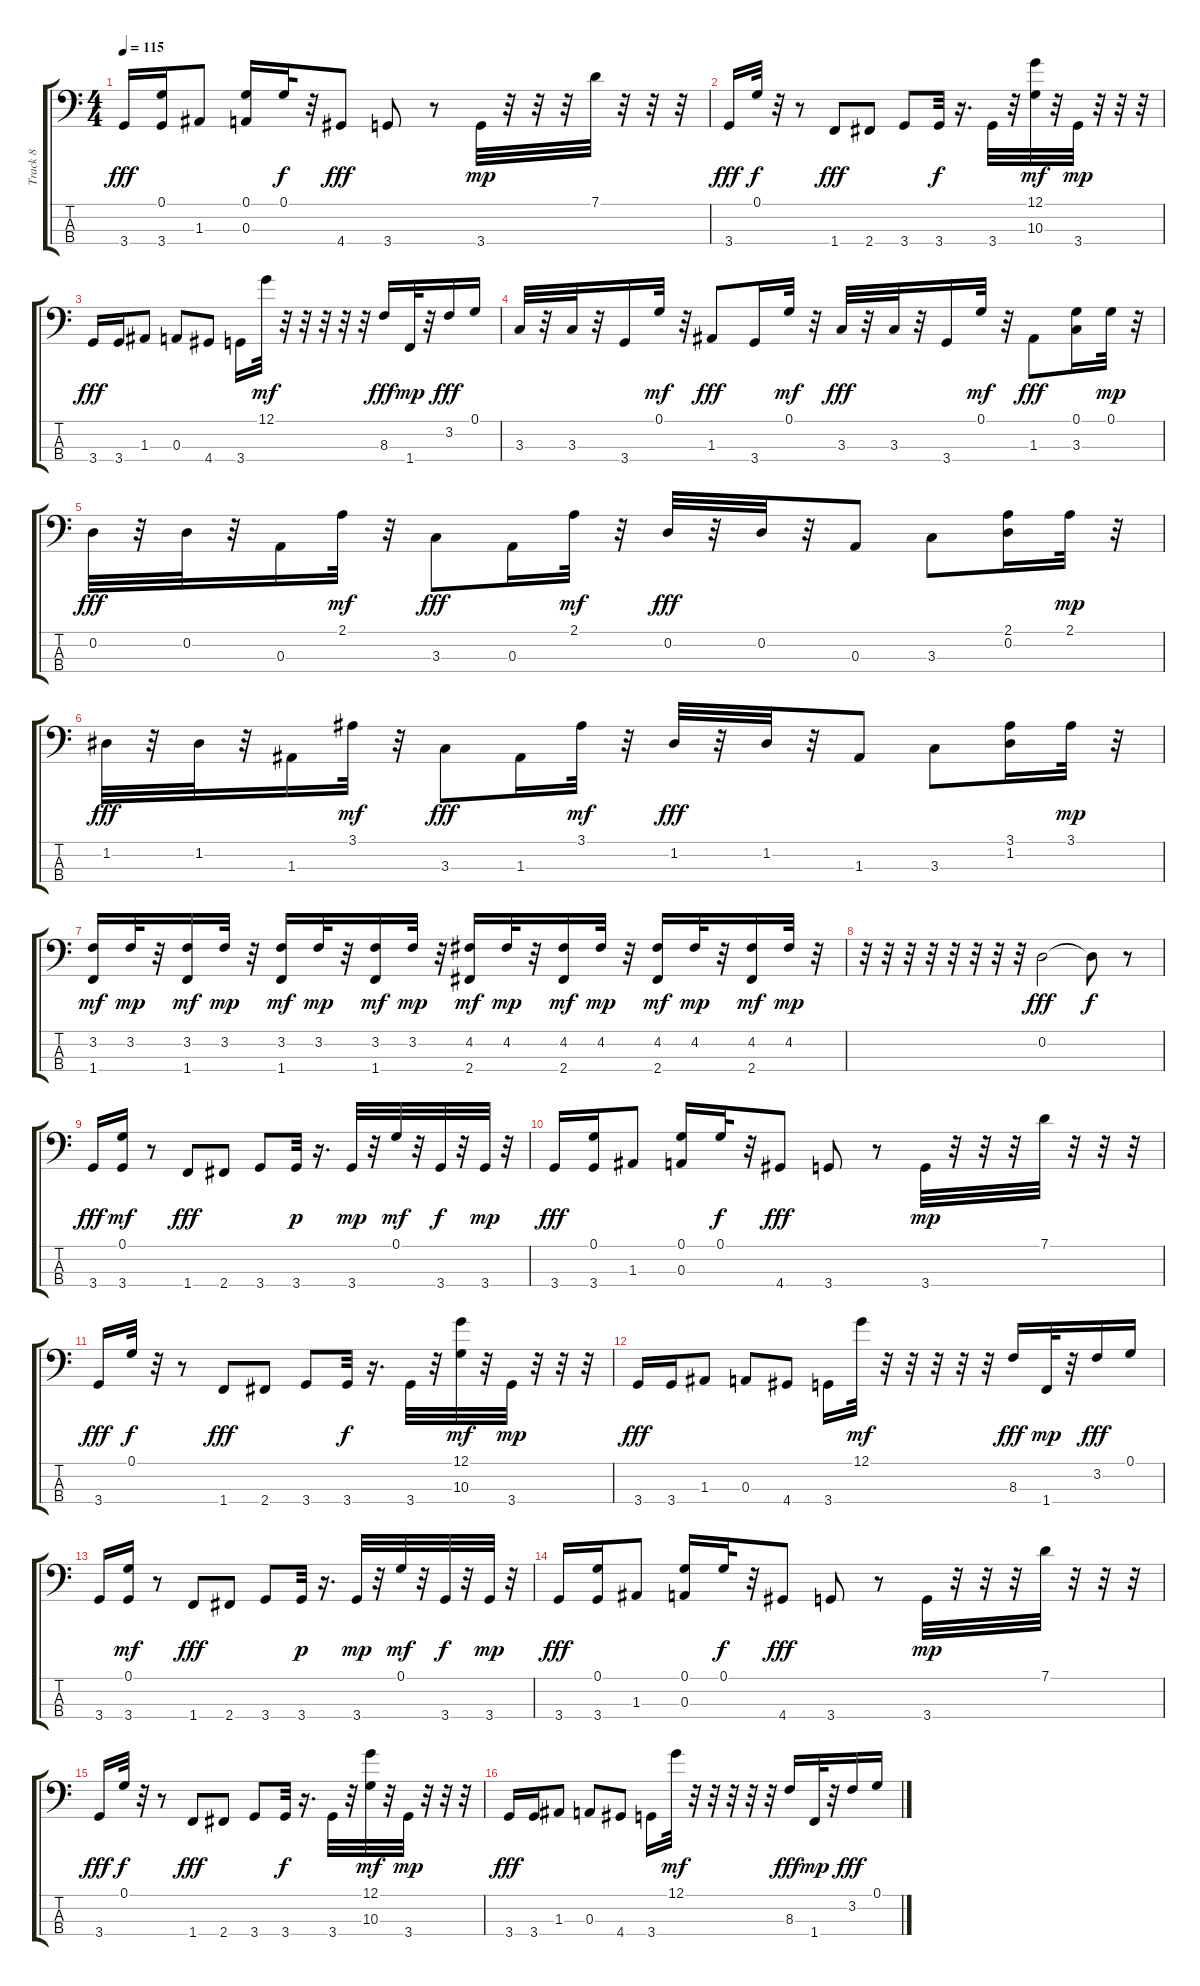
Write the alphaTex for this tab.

\track ("Track 8" "Track 8") {instrument slapbass1}
\staff {score tabs}
\tuning (G2 D2 A1 E1) {hide}
\ts (4 4)
\tempo 115
\clef f4
\ks c
3.4.16{dy fff} (0.1 3.4).16 1.3.8 (0.1 0.3).16 0.1.32{dy f} r.32 4.4.8{dy fff} 3.4.8 r.8 3.4.32{dy mp} r.32 r.32 r.32 7.1.32 r.32 r.32 r.32 |
3.4.16{dy fff} 0.1.32{dy f} r.32 r.8 1.4.8{dy fff} 2.4.8 3.4.8 3.4.32{dy f} r.16{d} 3.4.32 r.32 (12.1 10.3).32{dy mf} r.32 3.4.32{dy mp} r.32 r.32 r.32 |
3.4.16{dy fff} 3.4.16 1.3.8 0.3.8 4.4.8 3.4.16 12.1.32{dy mf} r.32 r.32 r.32 r.32 r.32 8.3.16{dy fff} 1.4.32{dy mp} r.32 3.2.16{dy fff} 0.1.16 |
3.3.32 r.32 3.3.32 r.32 3.4.16 0.1.32{dy mf} r.32 1.3.8{dy fff} 3.4.16 0.1.32{dy mf} r.32 3.3.32{dy fff} r.32 3.3.32 r.32 3.4.16 0.1.32{dy mf} r.32 1.3.8{dy fff} (0.1 3.3).16 0.1.32{dy mp} r.32 |
0.2.32{dy fff} r.32 0.2.32 r.32 0.3.16 2.1.32{dy mf} r.32 3.3.8{dy fff} 0.3.16 2.1.32{dy mf} r.32 0.2.32{dy fff} r.32 0.2.32 r.32 0.3.8 3.3.8 (2.1 0.2).16 2.1.32{dy mp} r.32 |
1.2.32{dy fff} r.32 1.2.32 r.32 1.3.16 3.1.32{dy mf} r.32 3.3.8{dy fff} 1.3.16 3.1.32{dy mf} r.32 1.2.32{dy fff} r.32 1.2.32 r.32 1.3.8 3.3.8 (3.1 1.2).16 3.1.32{dy mp} r.32 |
(3.2 1.4).16{dy mf} 3.2.32{dy mp} r.32 (3.2 1.4).16{dy mf} 3.2.32{dy mp} r.32 (3.2 1.4).16{dy mf} 3.2.32{dy mp} r.32 (3.2 1.4).16{dy mf} 3.2.32{dy mp} r.32 (4.2 2.4).16{dy mf} 4.2.32{dy mp} r.32 (4.2 2.4).16{dy mf} 4.2.32{dy mp} r.32 (4.2 2.4).16{dy mf} 4.2.32{dy mp} r.32 (4.2 2.4).16{dy mf} 4.2.32{dy mp} r.32 |
r.32 r.32 r.32 r.32 r.32 r.32 r.32 r.32 0.2.2{dy fff} 0.2{t}.8{dy f} r.8 |
3.4.16{dy fff} (0.1 3.4).16{dy mf} r.8 1.4.8{dy fff} 2.4.8 3.4.8 3.4.32{dy p} r.16{d} 3.4.32{dy mp} r.32 0.1.32{dy mf} r.32 3.4.32{dy f} r.32 3.4.32{dy mp} r.32 |
3.4.16{dy fff} (0.1 3.4).16 1.3.8 (0.1 0.3).16 0.1.32{dy f} r.32 4.4.8{dy fff} 3.4.8 r.8 3.4.32{dy mp} r.32 r.32 r.32 7.1.32 r.32 r.32 r.32 |
3.4.16{dy fff} 0.1.32{dy f} r.32 r.8 1.4.8{dy fff} 2.4.8 3.4.8 3.4.32{dy f} r.16{d} 3.4.32 r.32 (12.1 10.3).32{dy mf} r.32 3.4.32{dy mp} r.32 r.32 r.32 |
3.4.16{dy fff} 3.4.16 1.3.8 0.3.8 4.4.8 3.4.16 12.1.32{dy mf} r.32 r.32 r.32 r.32 r.32 8.3.16{dy fff} 1.4.32{dy mp} r.32 3.2.16{dy fff} 0.1.16 |
3.4.16 (0.1 3.4).16{dy mf} r.8 1.4.8{dy fff} 2.4.8 3.4.8 3.4.32{dy p} r.16{d} 3.4.32{dy mp} r.32 0.1.32{dy mf} r.32 3.4.32{dy f} r.32 3.4.32{dy mp} r.32 |
3.4.16{dy fff} (0.1 3.4).16 1.3.8 (0.1 0.3).16 0.1.32{dy f} r.32 4.4.8{dy fff} 3.4.8 r.8 3.4.32{dy mp} r.32 r.32 r.32 7.1.32 r.32 r.32 r.32 |
3.4.16{dy fff} 0.1.32{dy f} r.32 r.8 1.4.8{dy fff} 2.4.8 3.4.8 3.4.32{dy f} r.16{d} 3.4.32 r.32 (12.1 10.3).32{dy mf} r.32 3.4.32{dy mp} r.32 r.32 r.32 |
3.4.16{dy fff} 3.4.16 1.3.8 0.3.8 4.4.8 3.4.16 12.1.32{dy mf} r.32 r.32 r.32 r.32 r.32 8.3.16{dy fff} 1.4.32{dy mp} r.32 3.2.16{dy fff} 0.1.16
